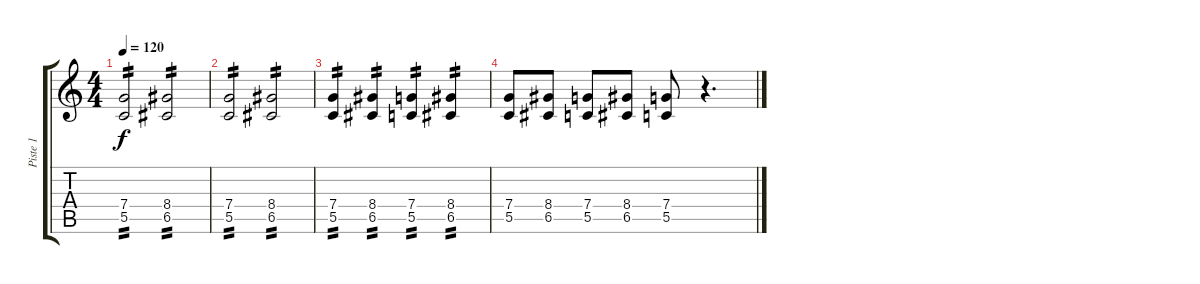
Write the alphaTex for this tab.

\track ("Piste 1" "Piste 1") {instrument distortionguitar}
\staff {score tabs}
\tuning (D4 A3 F3 C3 G2 D2) {hide}
\ts (4 4)
\tempo 120
\clef g2
\ks c
(7.4 5.5).2{tp 2 dy f} (8.4 6.5).2{tp 2} |
(7.4 5.5).2{tp 2} (8.4 6.5).2{tp 2} |
(7.4 5.5).4{tp 2} (8.4 6.5).4{tp 2} (7.4 5.5).4{tp 2} (8.4 6.5).4{tp 2} |
(7.4 5.5).8 (8.4 6.5).8 (7.4 5.5).8 (8.4 6.5).8 (7.4 5.5).8 r.4{d}
